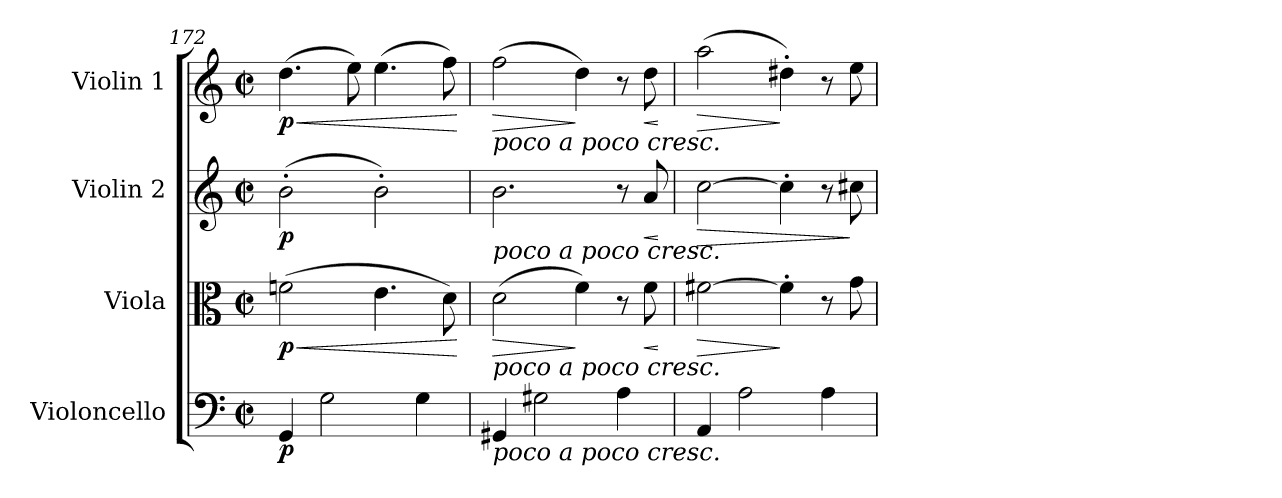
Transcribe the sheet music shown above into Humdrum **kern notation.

**kern	**dynam	**kern	**dynam	**kern	**dynam	**kern	**dynam
*part4	*part4	*part3	*part3	*part2	*part2	*part1	*part1
*staff4	*staff4	*staff3	*staff3	*staff2	*staff2	*staff1	*staff1
*I"Violoncello	*	*I"Viola	*	*I"Violin 2	*	*I"Violin 1	*
*I'Vc	*	*I'Vla	*	*I'Vln	*	*I'Vln	*
!!LO:LB:g=z
*clefF4	*	*clefC3	*	*clefG2	*	*clefG2	*
*k[]	*	*k[]	*	*k[]	*	*k[]	*
*M2/2	*	*M2/2	*	*M2/2	*	*M2/2	*
*met(c|)	*	*met(c|)	*	*met(c|)	*	*met(c|)	*
=172	=172	=172	=172	=172	=172	=172	=172
!	!LO:DY:b	!	!LO:HP:b	!	!	!	!LO:HP:b
!	!	!	!LO:DY:n=1:b	!	!LO:DY:b	!	!LO:DY:n=1:b
4GG/	p	(2fn\	< p	(2b'\	p	(4.dd\	< p
2G\	.	.	.	.	.	.	.
.	.	.	.	.	.	8ee\)	.
.	.	4.e\	.	2b'\)	.	(4.ee\	.
4G\	.	.	.	.	.	.	.
.	.	8d\)	.	.	.	8ff\)	.
.	.	.	[	.	.	.	[
=173	=173	=173	=173	=173	=173	=173	=173
!	!	!	!	!	!	!LO:TX:b:i:t=poco a poco cresc.	!
!	!	!	!	!LO:TX:b:i:t=poco a poco cresc.	!	!	!
!	!	!LO:TX:b:i:t=poco a poco cresc.	!	!	!	!	!
!LO:TX:b:i:t=poco a poco cresc.	!	!	!	!	!	!	!
!	!	!	!LO:HP:b	!	!	!	!LO:HP:b
4GG#X/	.	(2d\	>	2.b\	.	(2ff\	>
2G#X\	.	.	.	.	.	.	.
.	.	4f\)	]	.	.	4dd\)	]
4A\	.	8r	.	8r	.	8r	.
!	!	!	!LO:HP:b	!	!LO:HP:b	!	!LO:HP:b
.	.	8f\	<	8a/	<	8dd\	<
.	.	.	[	.	[	.	[
=174	=174	=174	=174	=174	=174	=174	=174
!	!	!	!LO:HP:b	!	!LO:HP:b	!	!LO:HP:b
4AA/	.	[2f#X\	>	[2cc\	>	(2aa\	>
2A\	.	.	.	.	.	.	.
.	.	4f#'\]	]	4cc'\]	.	4dd#X'\)	]
4A\	.	8r	.	8r	.	8r	.
.	.	8g\	.	8cc#X\	]	8ee\	.
=	=	=	=	=	=	=	=
*-	*-	*-	*-	*-	*-	*-	*-
